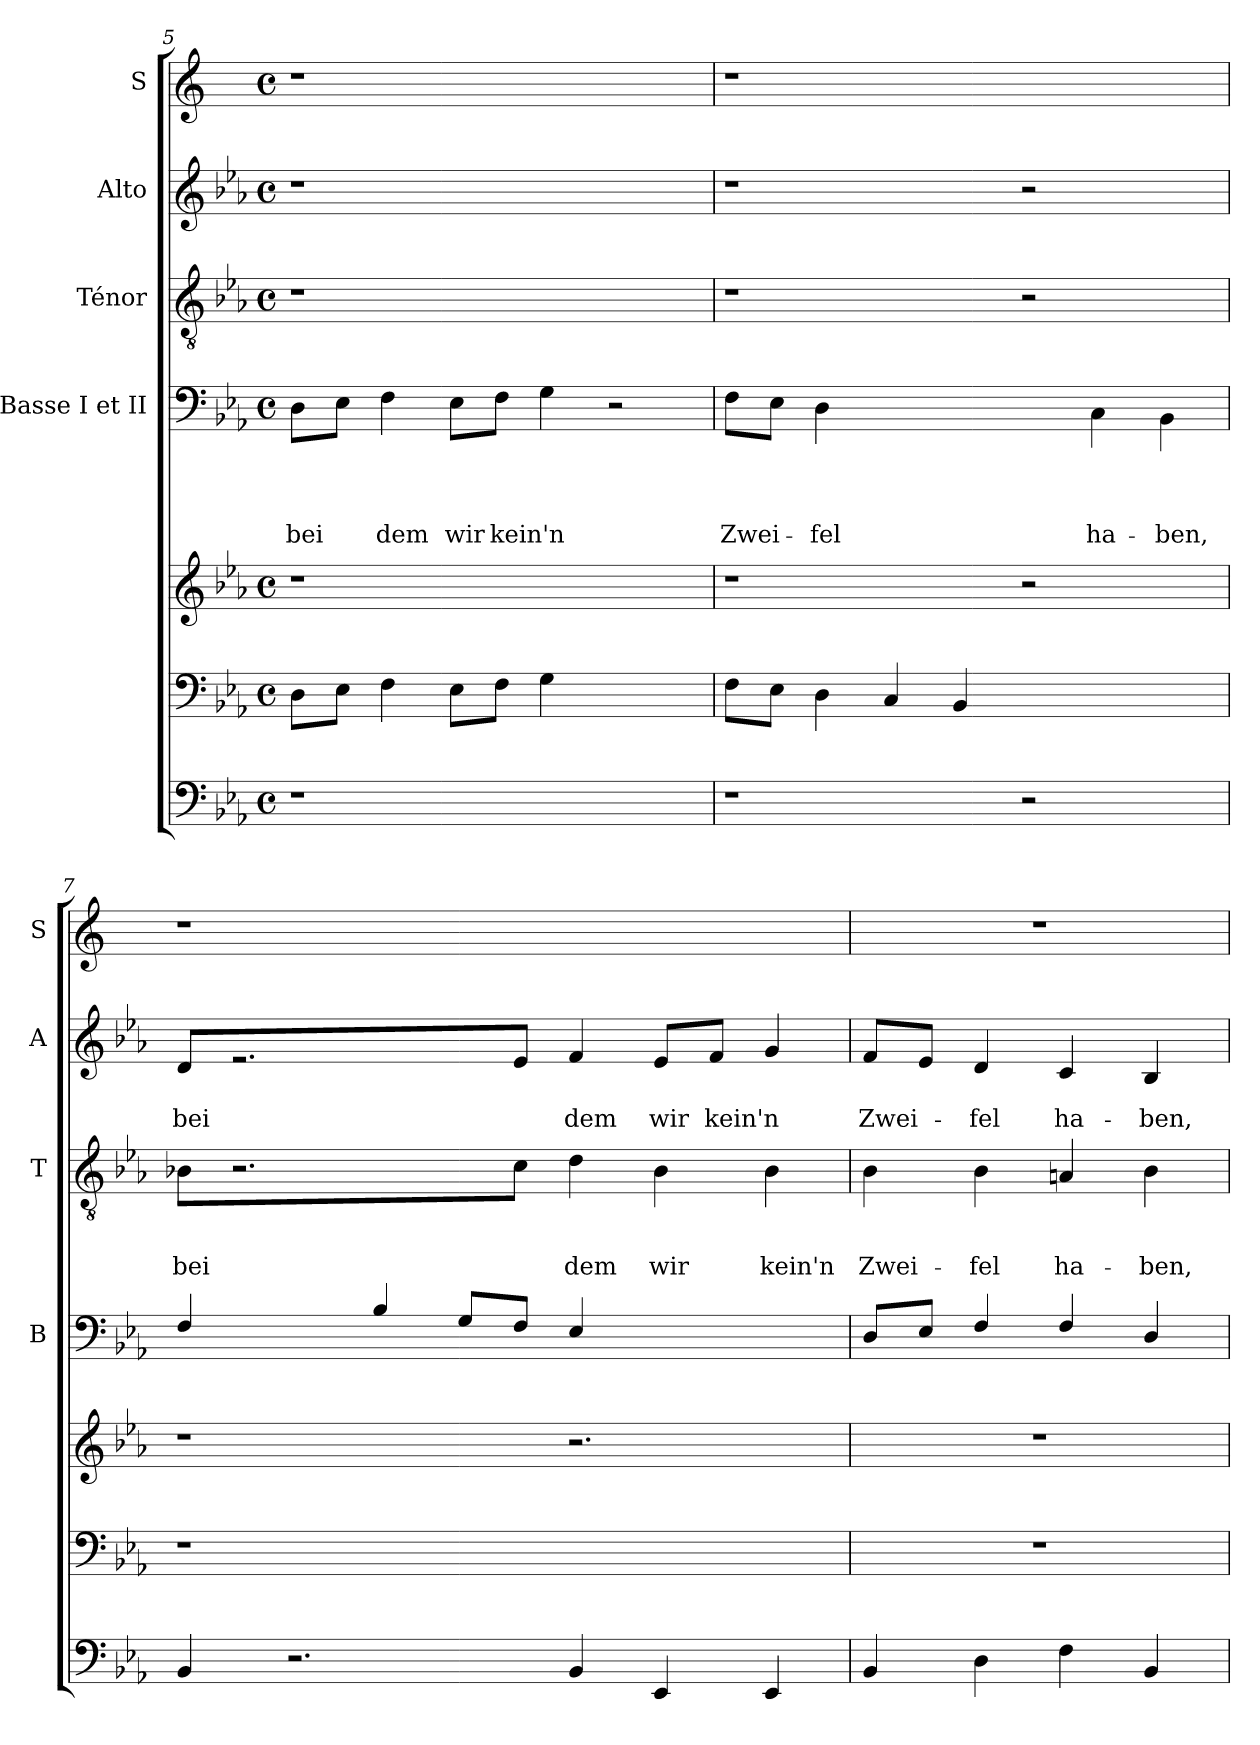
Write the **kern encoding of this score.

**kern	**kern	**kern	**kern	**text	**text	**text	**text	**kern	**text	**text	**text	**kern	**text	**text	**kern
*part7	*part6	*part5	*part4	*part4	*part4	*part4	*part4	*part3	*part3	*part3	*part3	*part2	*part2	*part2	*part1
*staff7	*staff6	*staff5	*staff4	*staff4	*staff4	*staff4	*staff4	*staff3	*staff3	*staff3	*staff3	*staff2	*staff2	*staff2	*staff1
*	*	*	*I"Basse I et II	*	*	*	*	*I"Ténor	*	*	*	*I"Alto	*	*	*I"S
*	*	*	*I'B	*	*	*	*	*I'T	*	*	*	*I'A	*	*	*I'S
!!LO:LB:g=z
*clefF4	*clefF4	*clefG2	*clefF4	*	*	*	*	*clefGv2	*	*	*	*clefG2	*	*	*clefG2
*k[b-e-a-]	*k[b-e-a-]	*k[b-e-a-]	*k[b-e-a-]	*	*	*	*	*k[b-e-a-]	*	*	*	*k[b-e-a-]	*	*	*k[]
*E-:	*E-:	*E-:	*E-:	*	*	*	*	*E-:	*	*	*	*E-:	*	*	*C:
*M4/4	*M4/4	*M4/4	*M4/4	*	*	*	*	*M4/4	*	*	*	*M4/4	*	*	*M4/4
*met(c)	*met(c)	*met(c)	*met(c)	*	*	*	*	*met(c)	*	*	*	*met(c)	*	*	*met(c)
=5	=5	=5	=5	=5	=5	=5	=5	=5	=5	=5	=5	=5	=5	=5	=5
!	!	!	!	!	!	!	!LO:LY:b	!	!	!	!	!	!	!	!
1r	8D\L	1r	8D\L	.	.	.	bei	1r	.	.	.	1r	.	.	1r
.	8E-\J	.	8E-\J	.	.	.	.	.	.	.	.	.	.	.	.
!	!	!	!	!	!	!	!LO:LY:b	!	!	!	!	!	!	!	!
.	4F\	.	4F\	.	.	.	dem	.	.	.	.	.	.	.	.
!	!	!	!	!	!	!	!LO:LY:b	!	!	!	!	!	!	!	!
.	8E-\L	.	8E-\L	.	.	.	wir	.	.	.	.	.	.	.	.
!	!	!	!	!	!	!	!LO:LY:b	!	!	!	!	!	!	!	!
.	8F\J	.	8F\J	.	.	.	kein'n	.	.	.	.	.	.	.	.
.	4G\	.	4G\	.	.	.	.	.	.	.	.	.	.	.	.
2ryy	2ryy	2ryy	2r	.	.	.	.	2ryy	.	.	.	2ryy	.	.	2ryy
=6	=6	=6	=6	=6	=6	=6	=6	=6	=6	=6	=6	=6	=6	=6	=6
!	!	!	!	!	!	!	!LO:LY:b	!	!	!	!	!	!	!	!
1r	8F\L	1r	8F\L	.	.	.	Zwei-	1r	.	.	.	1r	.	.	1r
.	8E-\J	.	8E-\J	.	.	.	.	.	.	.	.	.	.	.	.
!	!	!	!	!	!	!	!LO:LY:b	!	!	!	!	!	!	!	!
.	4D\	.	4D\	.	.	.	-fel	.	.	.	.	.	.	.	.
.	4C/	.	2ryy	.	.	.	.	.	.	.	.	.	.	.	.
.	4BB-/	.	.	.	.	.	.	.	.	.	.	.	.	.	.
2r	2.ryy	2r	4ryy	.	.	.	.	2r	.	.	.	2r	.	.	2.ryy
!	!	!	!	!	!	!	!LO:LY:b	!	!	!	!	!	!	!	!
.	.	.	4C\	.	.	.	ha-	.	.	.	.	.	.	.	.
!	!	!	!	!	!	!	!LO:LY:b	!	!	!	!	!	!	!	!
4ryy	.	4ryy	4BB-\	.	.	.	-ben,	4ryy	.	.	.	4ryy	.	.	.
=7	=7	=7	=7	=7	=7	=7	=7	=7	=7	=7	=7	=7	=7	=7	=7
!	!	!	!	!	!	!	!	!	!	!	!LO:LY:b	!	!	!LO:LY:b	!
4BB-/	1r	1r	4F/	.	.	.	.	8B-X\L	.	.	bei	8d/L	.	bei	1r
.	.	.	.	.	.	.	.	2.r	.	.	.	2.r	.	.	.
2.r	.	.	4ryy	.	.	.	.	.	.	.	.	.	.	.	.
.	.	.	4B-/	.	.	.	.	.	.	.	.	.	.	.	.
.	.	.	8G/L	.	.	.	.	.	.	.	.	.	.	.	.
.	.	.	8F/J	.	.	.	.	8c\J	.	.	.	8e-/J	.	.	.
!	!	!	!	!	!	!	!	!	!	!	!LO:LY:b	!	!	!LO:LY:b	!
4BB-/	2.ryy	2.r	4E-/	.	.	.	.	4d\	.	.	dem	4f/	.	dem	2.ryy
!	!	!	!	!	!	!	!	!	!	!	!LO:LY:b	!	!	!LO:LY:b	!
4EE-/	.	.	2ryy	.	.	.	.	4B-\	.	.	wir	8e-/L	.	wir	.
!	!	!	!	!	!	!	!	!	!	!	!	!	!	!LO:LY:b	!
.	.	.	.	.	.	.	.	.	.	.	.	8f/J	.	kein'n	.
!	!	!	!	!	!	!	!	!	!	!	!LO:LY:b	!	!	!	!
4EE-/	.	.	.	.	.	.	.	4B-\	.	.	kein'n	4g/	.	.	.
=8	=8	=8	=8	=8	=8	=8	=8	=8	=8	=8	=8	=8	=8	=8	=8
!	!	!	!	!	!	!	!	!	!	!	!LO:LY:b	!	!	!LO:LY:b	!
4BB-/	1r	1r	8D/L	.	.	.	.	4B-\	.	.	Zwei-	8f/L	.	Zwei-	1r
.	.	.	8E-/J	.	.	.	.	.	.	.	.	8e-/J	.	.	.
!	!	!	!	!	!	!	!	!	!	!	!LO:LY:b	!	!	!LO:LY:b	!
4D\	.	.	4F/	.	.	.	.	4B-\	.	.	-fel	4d/	.	-fel	.
!	!	!	!	!	!	!	!	!	!	!	!LO:LY:b	!	!	!LO:LY:b	!
4F\	.	.	4F/	.	.	.	.	4An/	.	.	ha-	4c/	.	ha-	.
!	!	!	!	!	!	!	!	!	!	!	!LO:LY:b	!	!	!LO:LY:b	!
4BB-/	.	.	4D/	.	.	.	.	4B-\	.	.	-ben,	4B-/	.	-ben,	.
=	=	=	=	=	=	=	=	=	=	=	=	=	=	=	=
*-	*-	*-	*-	*-	*-	*-	*-	*-	*-	*-	*-	*-	*-	*-	*-
